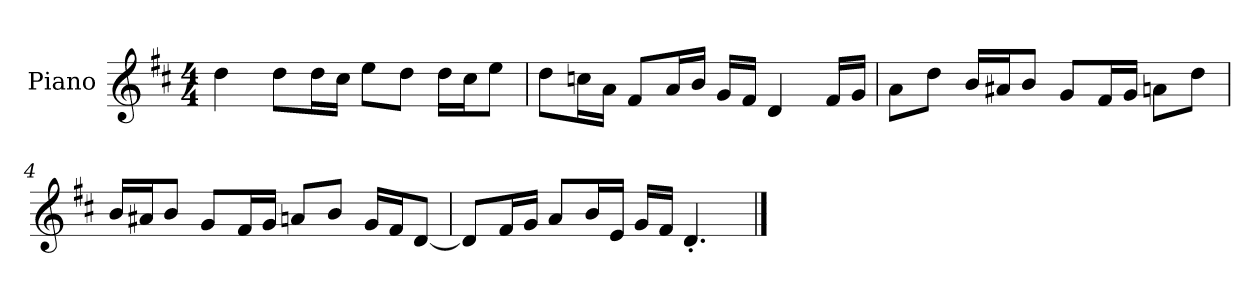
**kern
*part1
*staff1
*I"Piano
*I'P-no
*clefG2
*k[f#c#]
*M4/4
*MM90
=1
4dd\
8dd\L
16dd\L
16cc#\JJ
8ee\L
8dd\J
16dd\LL
16cc#\J
8ee\J
=2
8dd\L
16ccn\L
16a\JJ
8f#/L
16a/L
16b/JJ
16g/LL
16f#/JJ
4d/
16f#/LL
16g/JJ
=3
8a\L
8dd\J
16b/LL
16a#X/J
8b/J
8g/L
16f#/L
16g/JJ
8an\L
8dd\J
!!LO:LB:g=z
=4
16b/LL
16a#X/J
8b/J
8g/L
16f#/L
16g/JJ
8an/L
8b/J
16g/LL
16f#/J
[8d/J
=5
8d/L]
16f#/L
16g/JJ
8a/L
16b/L
16e/JJ
16g/LL
16f#/JJ
4.d'/
==
*-
